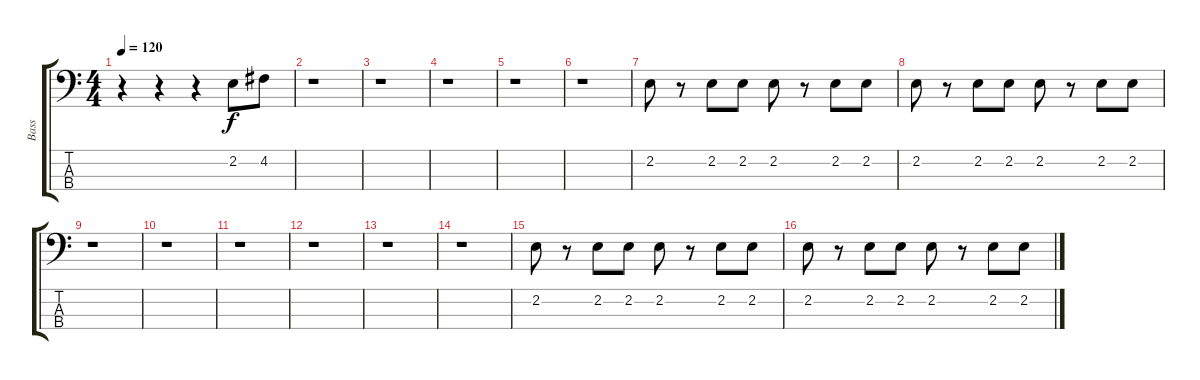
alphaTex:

\track ("Bass" "Bass") {instrument electricbasspick}
\staff {score tabs}
\tuning (G2 D2 A1 E1) {hide}
\ts (4 4)
\tempo 120
\clef f4
\ks c
r.4{dy f} r.4 r.4 2.2.8 4.2.8 |
r.1 |
r.1 |
r.1 |
r.1 |
r.1 |
2.2.8 r.8 2.2.8 2.2.8 2.2.8 r.8 2.2.8 2.2.8 |
2.2.8 r.8 2.2.8 2.2.8 2.2.8 r.8 2.2.8 2.2.8 |
r.1 |
r.1 |
r.1 |
r.1 |
r.1 |
r.1 |
2.2.8 r.8 2.2.8 2.2.8 2.2.8 r.8 2.2.8 2.2.8 |
2.2.8 r.8 2.2.8 2.2.8 2.2.8 r.8 2.2.8 2.2.8
